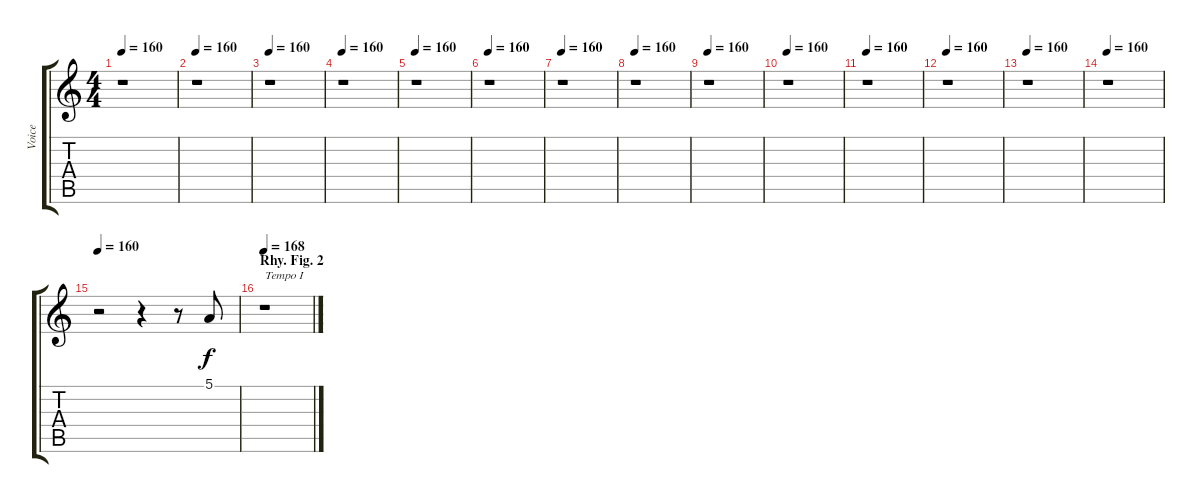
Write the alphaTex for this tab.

\track ("Voice" "Voice") {instrument lead6voice}
\staff {score tabs}
\tuning (E4 B3 G3 D3 A2 E2) {hide}
\ts (4 4)
\tempo 160
\clef g2
\ks c
r.1{dy pp} |
\tempo 160
r.1 |
\tempo 160
r.1 |
\tempo 160
r.1 |
\tempo 160
r.1 |
\tempo 160
r.1 |
\tempo 160
r.1 |
\tempo 160
r.1 |
\tempo 160
r.1 |
\tempo 160
r.1 |
\tempo 160
r.1 |
\tempo 160
r.1 |
\tempo 160
r.1 |
\tempo 160
r.1 |
\tempo 160
r.2 r.4 r.8 5.1.8{dy f} |
\section ("" "Rhy. Fig. 2")
\tempo 168
r.1{txt "Tempo I"}
